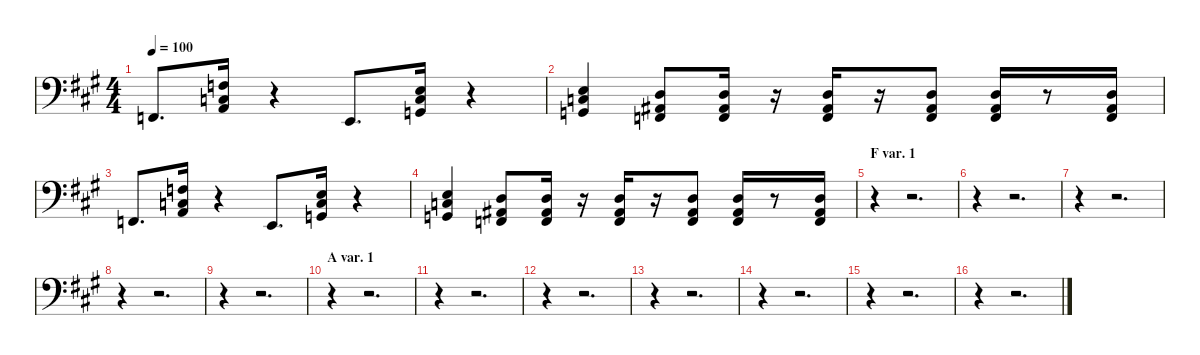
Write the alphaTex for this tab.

\defaultSystemsLayout 4
\hideDynamics
\bracketExtendMode nobrackets
\singleTrackTrackNamePolicy hidden
\multiTrackTrackNamePolicy hidden
\otherSystemsTrackNameOrientation horizontal
\track ("Left hand" "pno.") {instrument acousticgrandpiano}
\staff {score}
\tuning (C3 G2 Eb2 Bb1 F1 C1 G0)
\ts (4 4)
\tempo 100
\clef f4
\ks a
2.3{acc forcenatural}.8{d dy f beam Up} (5.1{acc forcenatural} 5.2{acc forcenatural} 6.3{acc forcenatural}).16{beam Up} r.4{beam Up} 1.3{acc forcenatural}.8{d beam Up} (4.1{acc forcenatural} 5.2{acc forcenatural} 4.3{acc forcenatural}).16{beam Up} r.4{beam Up} |
(4.1{acc forcenatural} 5.2{acc forcenatural} 4.3{acc forcenatural}).4{beam Up} (2.1{acc forcenatural} 3.2{acc #} 2.3{acc forcenatural}).8{beam Up} (2.1{acc forcenatural} 3.2{acc #} 2.3{acc forcenatural}).16{beam Up} r.16{beam Up} (2.1{acc forcenatural} 3.2{acc #} 2.3{acc forcenatural}).16{beam Up} r.16{beam Up} (2.1{acc forcenatural} 3.2{acc #} 2.3{acc forcenatural}).8{beam Up} (2.1{acc forcenatural} 3.2{acc #} 2.3{acc forcenatural}).16{beam Up} r.8{beam Up} (2.1{acc forcenatural} 3.2{acc #} 2.3{acc forcenatural}).16{beam Up} |
2.3{acc forcenatural}.8{d beam Up} (5.1{acc forcenatural} 5.2{acc forcenatural} 6.3{acc forcenatural}).16{beam Up} r.4{beam Up} 1.3{acc forcenatural}.8{d beam Up} (4.1{acc forcenatural} 5.2{acc forcenatural} 4.3{acc forcenatural}).16{beam Up} r.4{beam Up} |
(4.1{acc forcenatural} 5.2{acc forcenatural} 4.3{acc forcenatural}).4{beam Up} (2.1{acc forcenatural} 3.2{acc #} 2.3{acc forcenatural}).8{beam Up} (2.1{acc forcenatural} 3.2{acc #} 2.3{acc forcenatural}).16{beam Up} r.16{beam Up} (2.1{acc forcenatural} 3.2{acc #} 2.3{acc forcenatural}).16{beam Up} r.16{beam Up} (2.1{acc forcenatural} 3.2{acc #} 2.3{acc forcenatural}).8{beam Up} (2.1{acc forcenatural} 3.2{acc #} 2.3{acc forcenatural}).16{beam Up} r.8{beam Up} (2.1{acc forcenatural} 3.2{acc #} 2.3{acc forcenatural}).16{beam Up} |
\section ("" "F var. 1")
r.4{beam Down} r.2{d beam Down} |
r.4{beam Down} r.2{d beam Down} |
r.4{beam Down} r.2{d beam Down} |
r.4{beam Down} r.2{d beam Down} |
r.4{beam Down} r.2{d beam Down} |
\section ("" "A var. 1")
r.4{beam Down} r.2{d beam Down} |
r.4{beam Down} r.2{d beam Down} |
r.4{beam Down} r.2{d beam Down} |
r.4{beam Down} r.2{d beam Down} |
r.4{beam Down} r.2{d beam Down} |
r.4{beam Down} r.2{d beam Down} |
r.4{beam Down} r.2{d beam Down}
